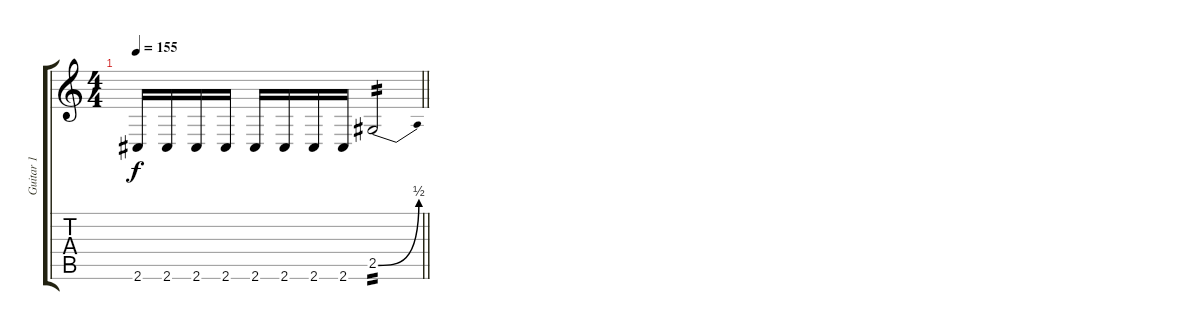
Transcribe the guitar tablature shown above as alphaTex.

\track ("Guitar 1" "Guitar 1") {instrument distortionguitar}
\staff {score tabs}
\tuning (Db4 Ab3 E3 B2 Gb2 B1) {hide}
\ts (4 4)
\tempo 155
\clef g2
\barLineRight lightlight
\ks c
2.6.16{dy f} 2.6.16 2.6.16 2.6.16 2.6.16 2.6.16 2.6.16 2.6.16 2.5{be (bend 0 0 60 2)}.2{tp 2}
